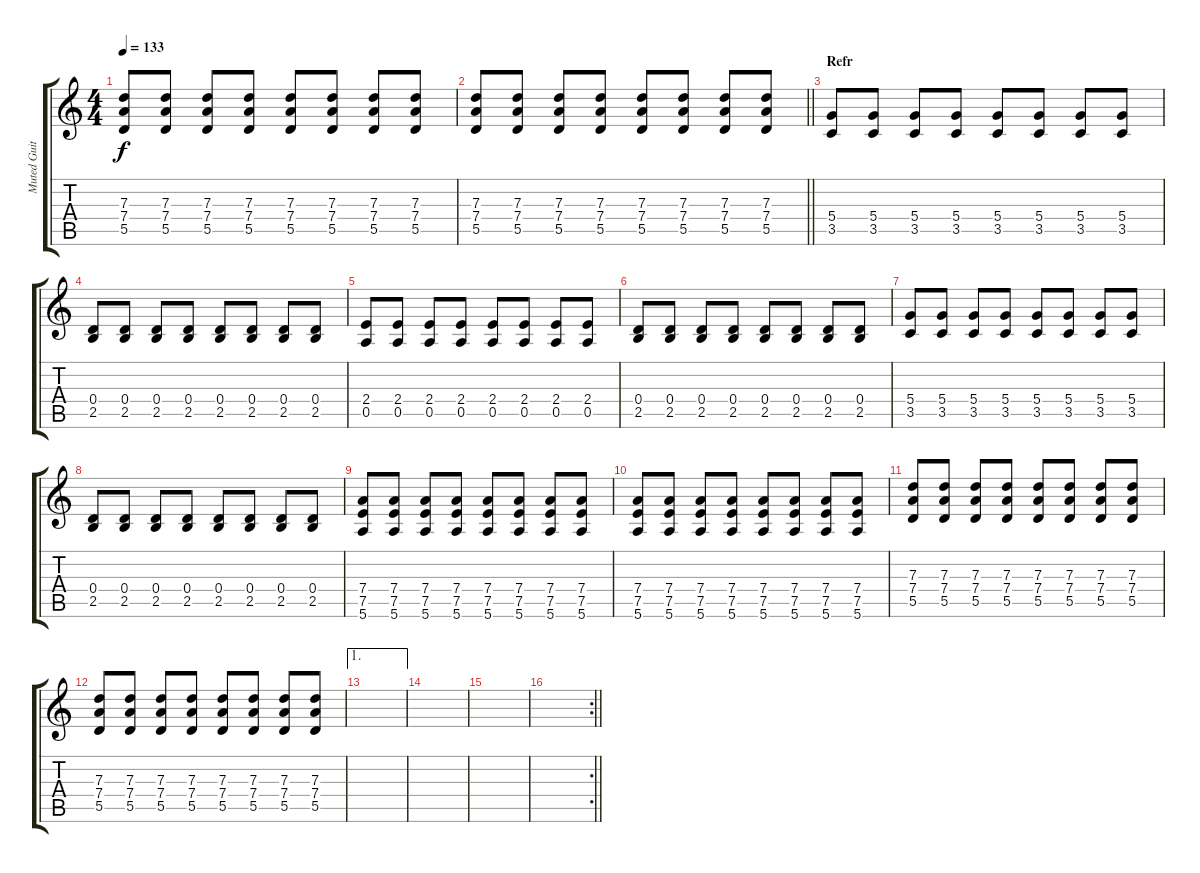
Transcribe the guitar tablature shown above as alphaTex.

\track ("Muted Guitar" "Muted Guit") {instrument electricguitarmuted}
\staff {score tabs}
\tuning (E4 B3 G3 D3 A2 E2) {hide}
\ts (4 4)
\tempo 133
\clef g2
\ks c
(7.3 7.4 5.5).8{dy f} (7.3 7.4 5.5).8 (7.3 7.4 5.5).8 (7.3 7.4 5.5).8 (7.3 7.4 5.5).8 (7.3 7.4 5.5).8 (7.3 7.4 5.5).8 (7.3 7.4 5.5).8 |
\barLineRight lightlight
(7.3 7.4 5.5).8 (7.3 7.4 5.5).8 (7.3 7.4 5.5).8 (7.3 7.4 5.5).8 (7.3 7.4 5.5).8 (7.3 7.4 5.5).8 (7.3 7.4 5.5).8 (7.3 7.4 5.5).8 |
\section ("" "Refr")
(5.4 3.5).8 (5.4 3.5).8 (5.4 3.5).8 (5.4 3.5).8 (5.4 3.5).8 (5.4 3.5).8 (5.4 3.5).8 (5.4 3.5).8 |
(0.4 2.5).8 (0.4 2.5).8 (0.4 2.5).8 (0.4 2.5).8 (0.4 2.5).8 (0.4 2.5).8 (0.4 2.5).8 (0.4 2.5).8 |
(2.4 0.5).8 (2.4 0.5).8 (2.4 0.5).8 (2.4 0.5).8 (2.4 0.5).8 (2.4 0.5).8 (2.4 0.5).8 (2.4 0.5).8 |
(0.4 2.5).8 (0.4 2.5).8 (0.4 2.5).8 (0.4 2.5).8 (0.4 2.5).8 (0.4 2.5).8 (0.4 2.5).8 (0.4 2.5).8 |
(5.4 3.5).8 (5.4 3.5).8 (5.4 3.5).8 (5.4 3.5).8 (5.4 3.5).8 (5.4 3.5).8 (5.4 3.5).8 (5.4 3.5).8 |
(0.4 2.5).8 (0.4 2.5).8 (0.4 2.5).8 (0.4 2.5).8 (0.4 2.5).8 (0.4 2.5).8 (0.4 2.5).8 (0.4 2.5).8 |
(7.4 7.5 5.6).8 (7.4 7.5 5.6).8 (7.4 7.5 5.6).8 (7.4 7.5 5.6).8 (7.4 7.5 5.6).8 (7.4 7.5 5.6).8 (7.4 7.5 5.6).8 (7.4 7.5 5.6).8 |
(7.4 7.5 5.6).8 (7.4 7.5 5.6).8 (7.4 7.5 5.6).8 (7.4 7.5 5.6).8 (7.4 7.5 5.6).8 (7.4 7.5 5.6).8 (7.4 7.5 5.6).8 (7.4 7.5 5.6).8 |
(7.3 7.4 5.5).8 (7.3 7.4 5.5).8 (7.3 7.4 5.5).8 (7.3 7.4 5.5).8 (7.3 7.4 5.5).8 (7.3 7.4 5.5).8 (7.3 7.4 5.5).8 (7.3 7.4 5.5).8 |
(7.3 7.4 5.5).8 (7.3 7.4 5.5).8 (7.3 7.4 5.5).8 (7.3 7.4 5.5).8 (7.3 7.4 5.5).8 (7.3 7.4 5.5).8 (7.3 7.4 5.5).8 (7.3 7.4 5.5).8 |
\ae 1
|
|
|
\rc 2
\barLineRight lightlight
